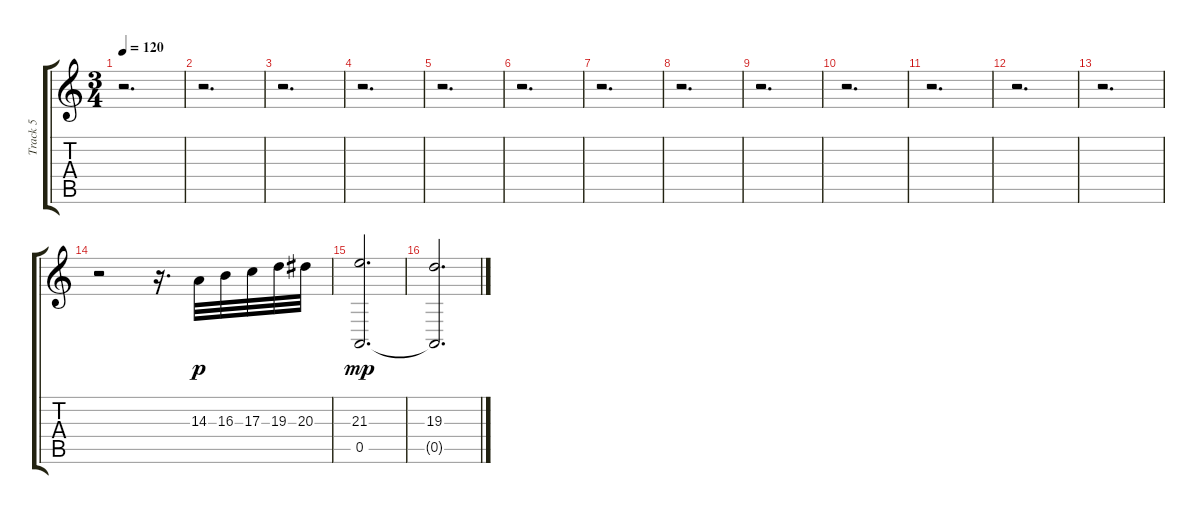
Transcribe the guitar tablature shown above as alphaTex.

\track ("Track 5" "Track 5") {instrument stringensemble1}
\staff {score tabs}
\tuning (E4 B3 G3 D3 A2 E2) {hide}
\ts (3 4)
\tempo 120
\clef g2
\ks c
r.2{d dy p} |
r.2{d} |
r.2{d} |
r.2{d} |
r.2{d} |
r.2{d} |
r.2{d} |
r.2{d} |
r.2{d} |
r.2{d} |
r.2{d} |
r.2{d} |
r.2{d} |
r.2 r.16{d} 14.3.32 16.3.32 17.3.32 19.3.32 20.3.32 |
(21.3 0.5).2{d dy mp} |
(19.3 0.5{t}).2{d}
